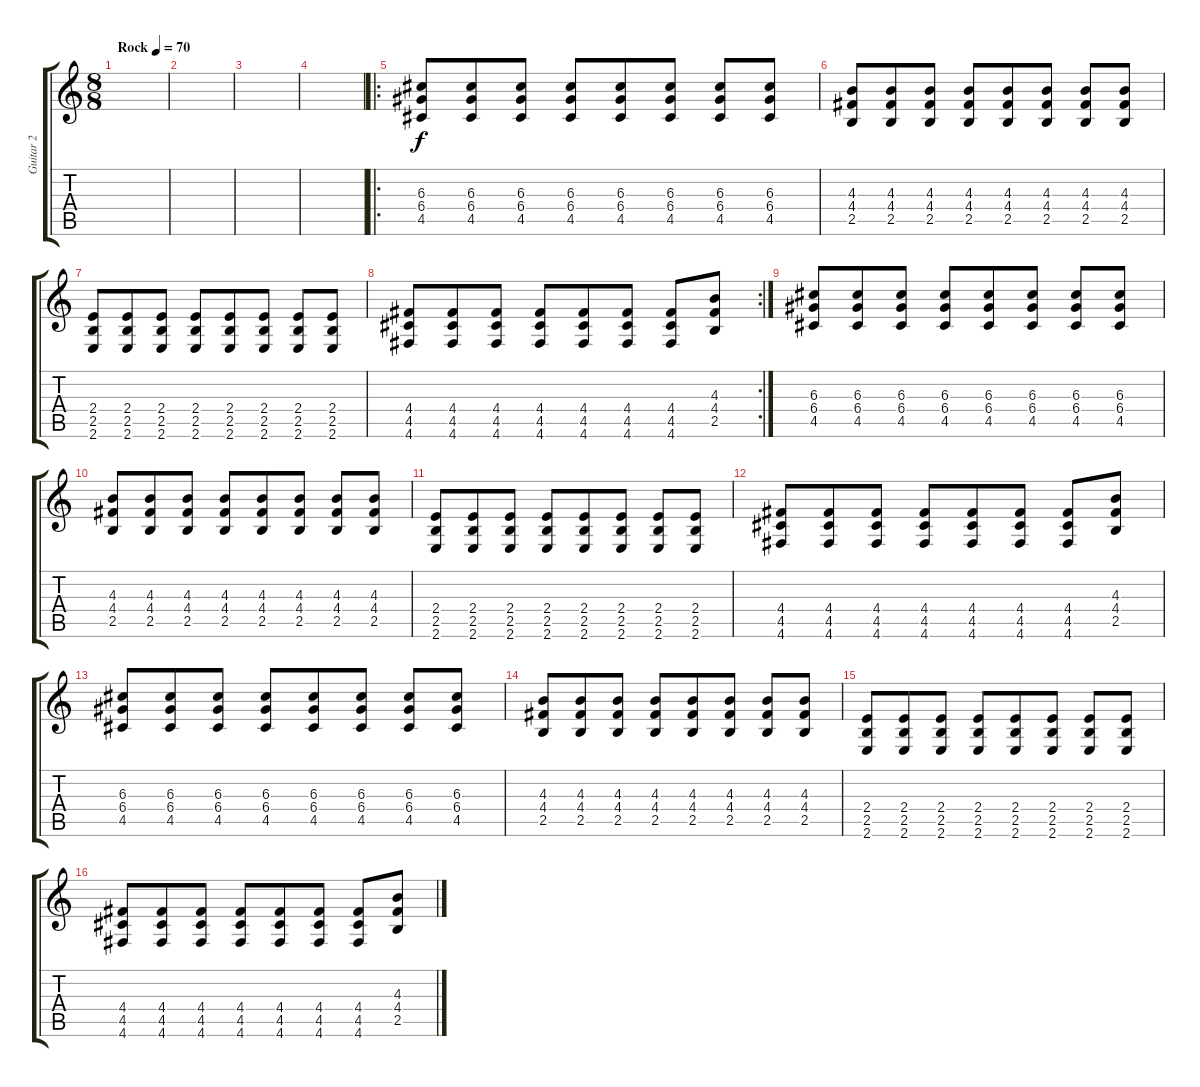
\track ("Guitar 2" "Guitar 2") {instrument distortionguitar}
\staff {score tabs}
\tuning (E4 B3 G3 D3 A2 D2) {hide}
\ts (8 8)
\tempo (70 "Rock")
\clef g2
\ks c
|
|
|
|
\ro
(6.3 6.4 4.5).8 (6.3 6.4 4.5).8 (6.3 6.4 4.5).8 (6.3 6.4 4.5).8 (6.3 6.4 4.5).8 (6.3 6.4 4.5).8 (6.3 6.4 4.5).8 (6.3 6.4 4.5).8 |
(4.3 4.4 2.5).8 (4.3 4.4 2.5).8 (4.3 4.4 2.5).8 (4.3 4.4 2.5).8 (4.3 4.4 2.5).8 (4.3 4.4 2.5).8 (4.3 4.4 2.5).8 (4.3 4.4 2.5).8 |
(2.4 2.5 2.6).8 (2.4 2.5 2.6).8 (2.4 2.5 2.6).8 (2.4 2.5 2.6).8 (2.4 2.5 2.6).8 (2.4 2.5 2.6).8 (2.4 2.5 2.6).8 (2.4 2.5 2.6).8 |
\rc 2
(4.4 4.5 4.6).8 (4.4 4.5 4.6).8 (4.4 4.5 4.6).8 (4.4 4.5 4.6).8 (4.4 4.5 4.6).8 (4.4 4.5 4.6).8 (4.4 4.5 4.6).8 (4.3 4.4 2.5).8 |
(6.3 6.4 4.5).8 (6.3 6.4 4.5).8 (6.3 6.4 4.5).8 (6.3 6.4 4.5).8 (6.3 6.4 4.5).8 (6.3 6.4 4.5).8 (6.3 6.4 4.5).8 (6.3 6.4 4.5).8 |
(4.3 4.4 2.5).8 (4.3 4.4 2.5).8 (4.3 4.4 2.5).8 (4.3 4.4 2.5).8 (4.3 4.4 2.5).8 (4.3 4.4 2.5).8 (4.3 4.4 2.5).8 (4.3 4.4 2.5).8 |
(2.4 2.5 2.6).8 (2.4 2.5 2.6).8 (2.4 2.5 2.6).8 (2.4 2.5 2.6).8 (2.4 2.5 2.6).8 (2.4 2.5 2.6).8 (2.4 2.5 2.6).8 (2.4 2.5 2.6).8 |
(4.4 4.5 4.6).8 (4.4 4.5 4.6).8 (4.4 4.5 4.6).8 (4.4 4.5 4.6).8 (4.4 4.5 4.6).8 (4.4 4.5 4.6).8 (4.4 4.5 4.6).8 (4.3 4.4 2.5).8 |
(6.3 6.4 4.5).8 (6.3 6.4 4.5).8 (6.3 6.4 4.5).8 (6.3 6.4 4.5).8 (6.3 6.4 4.5).8 (6.3 6.4 4.5).8 (6.3 6.4 4.5).8 (6.3 6.4 4.5).8 |
(4.3 4.4 2.5).8 (4.3 4.4 2.5).8 (4.3 4.4 2.5).8 (4.3 4.4 2.5).8 (4.3 4.4 2.5).8 (4.3 4.4 2.5).8 (4.3 4.4 2.5).8 (4.3 4.4 2.5).8 |
(2.4 2.5 2.6).8 (2.4 2.5 2.6).8 (2.4 2.5 2.6).8 (2.4 2.5 2.6).8 (2.4 2.5 2.6).8 (2.4 2.5 2.6).8 (2.4 2.5 2.6).8 (2.4 2.5 2.6).8 |
(4.4 4.5 4.6).8 (4.4 4.5 4.6).8 (4.4 4.5 4.6).8 (4.4 4.5 4.6).8 (4.4 4.5 4.6).8 (4.4 4.5 4.6).8 (4.4 4.5 4.6).8 (4.3 4.4 2.5).8
